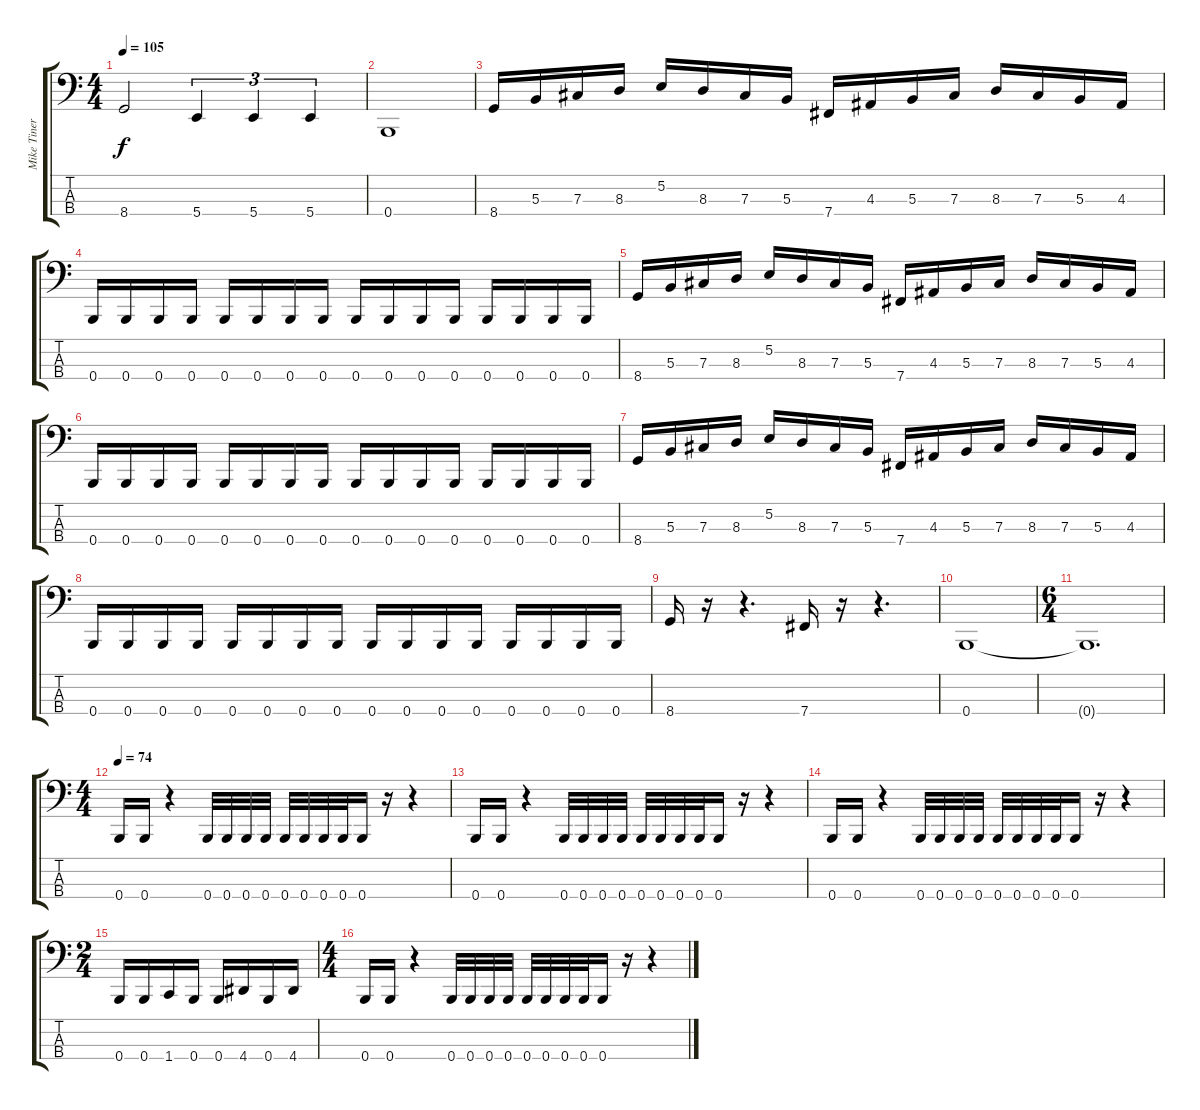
\track ("Mike Tiner (Bass)" "Mike Tiner") {instrument electricbasspick}
\staff {score tabs}
\tuning (E2 B1 Gb1 B0) {hide}
\ts (4 4)
\tempo 105
\clef f4
\ks c
8.4.2{dy f} 5.4.4{tu (3 2)} 5.4.4{tu (3 2)} 5.4.4{tu (3 2)} |
0.4.1 |
8.4.16 5.3.16 7.3.16 8.3.16 5.2.16 8.3.16 7.3.16 5.3.16 7.4.16 4.3.16 5.3.16 7.3.16 8.3.16 7.3.16 5.3.16 4.3.16 |
0.4.16 0.4.16 0.4.16 0.4.16 0.4.16 0.4.16 0.4.16 0.4.16 0.4.16 0.4.16 0.4.16 0.4.16 0.4.16 0.4.16 0.4.16 0.4.16 |
8.4.16 5.3.16 7.3.16 8.3.16 5.2.16 8.3.16 7.3.16 5.3.16 7.4.16 4.3.16 5.3.16 7.3.16 8.3.16 7.3.16 5.3.16 4.3.16 |
0.4.16 0.4.16 0.4.16 0.4.16 0.4.16 0.4.16 0.4.16 0.4.16 0.4.16 0.4.16 0.4.16 0.4.16 0.4.16 0.4.16 0.4.16 0.4.16 |
8.4.16 5.3.16 7.3.16 8.3.16 5.2.16 8.3.16 7.3.16 5.3.16 7.4.16 4.3.16 5.3.16 7.3.16 8.3.16 7.3.16 5.3.16 4.3.16 |
0.4.16 0.4.16 0.4.16 0.4.16 0.4.16 0.4.16 0.4.16 0.4.16 0.4.16 0.4.16 0.4.16 0.4.16 0.4.16 0.4.16 0.4.16 0.4.16 |
8.4.16 r.16 r.4{d} 7.4.16 r.16 r.4{d} |
0.4.1 |
\ts (6 4)
0.4{t}.1{d} |
\ts (4 4)
\tempo 74
0.4.16 0.4.16 r.4 0.4.32 0.4.32 0.4.32 0.4.32 0.4.32 0.4.32 0.4.32 0.4.32 0.4.16 r.16 r.4 |
0.4.16 0.4.16 r.4 0.4.32 0.4.32 0.4.32 0.4.32 0.4.32 0.4.32 0.4.32 0.4.32 0.4.16 r.16 r.4 |
0.4.16 0.4.16 r.4 0.4.32 0.4.32 0.4.32 0.4.32 0.4.32 0.4.32 0.4.32 0.4.32 0.4.16 r.16 r.4 |
\ts (2 4)
0.4.16 0.4.16 1.4.16 0.4.16 0.4.16 4.4.16 0.4.16 4.4.16 |
\ts (4 4)
0.4.16 0.4.16 r.4 0.4.32 0.4.32 0.4.32 0.4.32 0.4.32 0.4.32 0.4.32 0.4.32 0.4.16 r.16 r.4
